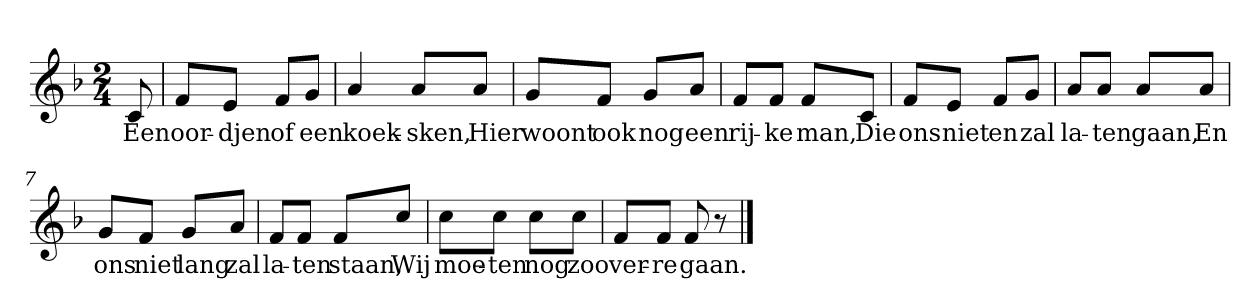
**kern	**text
*part1	*part1
*staff1	*staff1
*clefG2	*
*k[b-]	*
*F:	*
*M2/4	*
*MM120	*
=	=
8c	Een
=1	=1
8f/L	oor-
8e/J	-djen
8f/L	of
8g/J	een
=2	=2
4a	koek-
8a/L	-sken,
8a/J	Hier
=3	=3
8g/L	woont
8f/J	ook
8g/L	nog
8a/J	een
=4	=4
8f/L	rij-
8f/J	-ke
8f/L	man,
8c/J	Die
=5	=5
8f/L	ons
8e/J	niet
8f/L	en
8g/J	zal
=6	=6
8a/L	la-
8a/J	-ten
8a/L	gaan,
8a/J	En
=7	=7
8g/L	ons
8f/J	niet
8g/L	lang
8a/J	zal
=8	=8
8f/L	la-
8f/J	-ten
8f/L	staan,
8cc/J	Wij
=9	=9
8cc\L	moe-
8cc\J	-ten
8cc\L	nog
8cc\J	zoo
=10	=10
8f/L	ver-
8f/J	-re
8f	gaan.
8r	.
==	==
*-	*-
